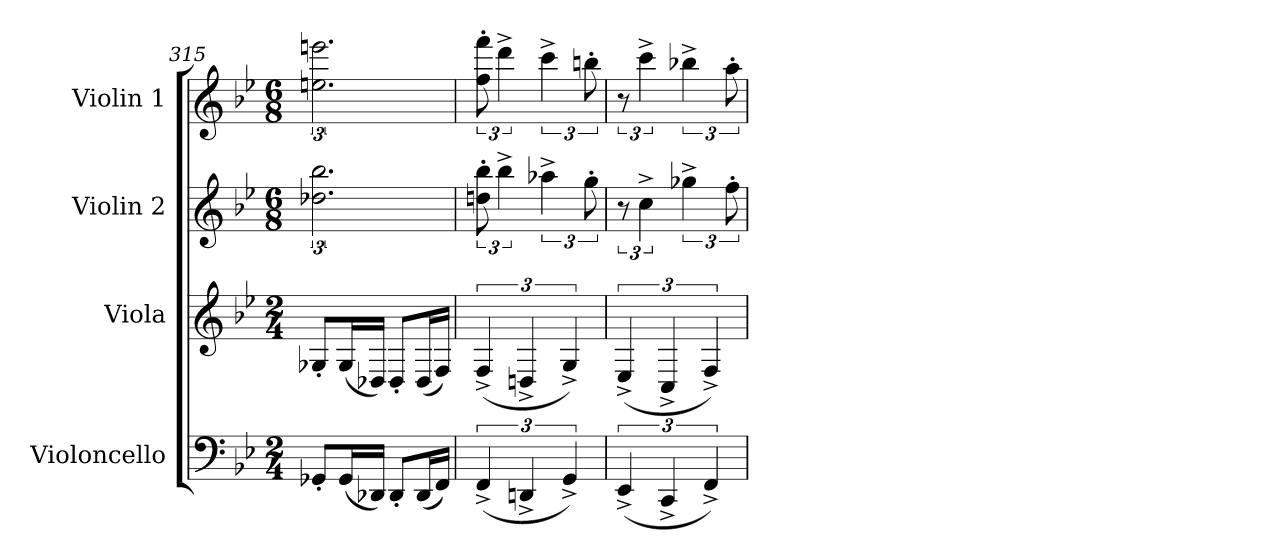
**kern	**kern	**kern	**kern
*part4	*part3	*part2	*part1
*staff4	*staff3	*staff2	*staff1
*I"Violoncello	*I"Viola	*I"Violin 2	*I"Violin 1
*I'Vc	*I'Vla	*I'Vln	*I'Vln
*clefF4	*clefG2	*clefG2	*clefG2
*k[b-e-]	*k[b-e-]	*k[b-e-]	*k[b-e-]
*M2/4	*M2/4	*M6/8	*M6/8
=315	=315	=315	=315
8GG-X'/L	8G-X'/L	3.dd-X\ 3.bb-\	3.een\ 3.eeen\
(16GG-/L	(16G-/L	.	.
16DD-X/JJ)	16D-X/JJ)	.	.
8DD-'/L	8D-'/L	.	.
(16DD-/L	(16D-/L	.	.
16FF/JJ)	16F/JJ)	.	.
=316	=316	=316	=316
(6FF^/	(6F^/	12ddn\' 12bb-\'	12ff\' 12fff\'
.	.	6bb-^\	6ddd^\
6DDn^/	6Dn^/	.	.
.	.	6aa-X^\	6ccc^\
6GG^/)	6G^/)	.	.
.	.	12gg'\	12bbn'\
=317	=317	=317	=317
(6EE-^/	(6E-^/	12r	12r
.	.	6cc^\	6ccc^\
6CC^/	6C^/	.	.
.	.	6gg-X^\	6bb-X^\
6FF^/)	6F^/)	.	.
.	.	12ff'\	12aa'\
=	=	=	=
*-	*-	*-	*-
